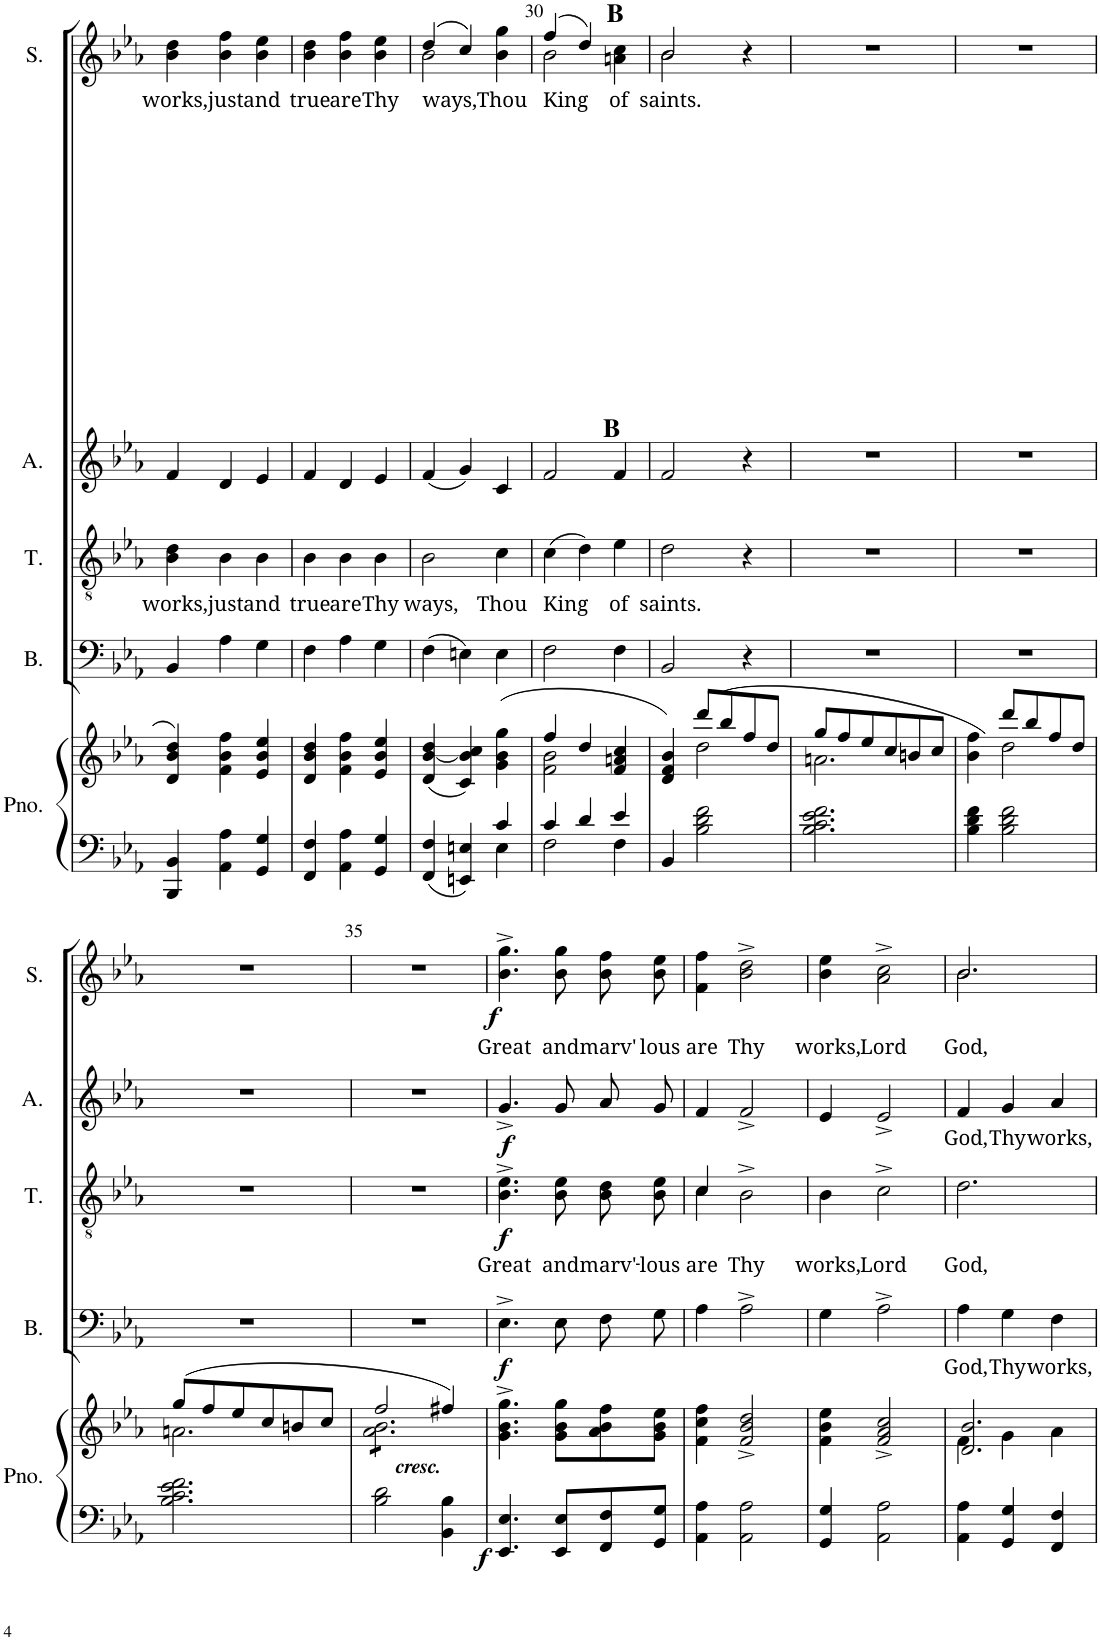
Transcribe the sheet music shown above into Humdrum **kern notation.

**kern	**kern	**dynam	**kern	**text	**dynam	**kern	**text	**dynam	**kern	**text	**dynam	**kern	**text	**dynam
*part5	*part5	*part5	*part4	*part4	*part4	*part3	*part3	*part3	*part2	*part2	*part2	*part1	*part1	*part1
*staff6	*staff5	*staff5/6	*staff4	*staff4	*staff4	*staff3	*staff3	*staff3	*staff2	*staff2	*staff2	*staff1	*staff1	*staff1
*I"Piano	*	*	*I"Bass	*	*	*I"Tenor	*	*	*I"Alto	*	*	*I"Soprano	*	*
*I'Pno.	*	*	*I'B.	*	*	*I'T.	*	*	*I'A.	*	*	*I'S.	*	*
!!LO:PB:g=z
*clefF4	*clefG2	*	*clefF4	*	*	*clefGv2	*	*	*clefG2	*	*	*clefG2	*	*
*k[b-e-a-]	*k[b-e-a-]	*	*k[b-e-a-]	*	*	*k[b-e-a-]	*	*	*k[b-e-a-]	*	*	*k[b-e-a-]	*	*
*M3/4	*M3/4	*	*M3/4	*	*	*M3/4	*	*	*M3/4	*	*	*M3/4	*	*
=27	=27	=27	=27	=27	=27	=27	=27	=27	=27	=27	=27	=27	=27	=27
!	!	!	!	!	!	!	!LO:LY:b	!	!	!	!	!	!LO:LY:b	!
4BBB-/ 4BB-/	4d/ 4b-/ 4dd/	.	4BB-/	.	.	4B-\ 4d\	works,	.	4f/	.	.	4b-\ 4dd\	works,	.
!	!	!	!	!	!	!	!LO:LY:b	!	!	!	!	!	!LO:LY:b	!
4AA-\ 4A-\	4f\ 4b-\ 4ff\	.	4A-\	.	.	4B-\	just	.	4d/	.	.	4b-\ 4ff\	just	.
!	!	!	!	!	!	!	!LO:LY:b	!	!	!	!	!	!LO:LY:b	!
4GG/ 4G/	4e-/ 4b-/ 4ee-/	.	4G\	.	.	4B-\	and	.	4e-/	.	.	4b-\ 4ee-\	and	.
=28	=28	=28	=28	=28	=28	=28	=28	=28	=28	=28	=28	=28	=28	=28
!	!	!	!	!	!	!	!LO:LY:b	!	!	!	!	!	!LO:LY:b	!
4FF/ 4F/	4d/ 4b-/ 4dd/	.	4F\	.	.	4B-\	true	.	4f/	.	.	4b-\ 4dd\	true	.
!	!	!	!	!	!	!	!LO:LY:b	!	!	!	!	!	!LO:LY:b	!
4AA-\ 4A-\	4f\ 4b-\ 4ff\	.	4A-\	.	.	4B-\	are	.	4d/	.	.	4b-\ 4ff\	are	.
!	!	!	!	!	!	!	!LO:LY:b	!	!	!	!	!	!LO:LY:b	!
4GG/ 4G/	4e-/ 4b-/ 4ee-/	.	4G\	.	.	4B-\	Thy	.	4e-/	.	.	4b-\ 4ee-\	Thy	.
=29	=29	=29	=29	=29	=29	=29	=29	=29	=29	=29	=29	=29	=29	=29
*^	*	*	*	*	*	*	*	*	*	*	*	*	*	*
!	!	!	!	!	!	!	!	!LO:LY:b	!	!	!	!	!	!LO:LY:b	!
*	*	*	*	*	*	*	*	*	*	*	*	*	*^	*	*
4FF/ 4F/	2ryy	(4d/ [4b-/ 4dd/	.	(4F\	.	.	2B-\	ways,	.	(4f/	.	.	(4dd/	2b-\	-ways,	.
4EEn/ 4En/	.	4c/ 4b-/] 4cc/)	.	4En\)	.	.	.	.	.	4g/)	.	.	4cc/)	.	.	.
!	!	!	!	!	!	!	!	!LO:LY:b	!	!	!	!	!	!	!LO:LY:b	!
4c/	4E\	(4g\ 4b-\ 4gg\	.	4E\	.	.	4c\	Thou	.	4c/	.	.	4b-\ 4gg\	4ryy	Thou	.
=30	=30	=30	=30	=30	=30	=30	=30	=30	=30	=30	=30	=30	=30	=30	=30	=30
*	*	*^	*	*	*	*	*	*	*	*	*	*	*	*	*	*
!	!	!	!	!	!	!	!	!	!LO:LY:b	!	!	!	!	!	!	!LO:LY:b	!
4c/	2F\	4ff/	2f\ 2b-\	.	2F\	.	.	(4c\	-King	.	2f/	.	.	(4ff/	2b-\	-King	.
4d/	.	4dd/	.	.	.	.	.	4d\)	.	.	.	.	.	4dd/)	.	.	.
!	!	!	!	!	!	!	!	!	!LO:LY:b	!	!	!	!	!	!	!LO:LY:b	!
4e-/	4F\	4f/ 4an/ 4cc/	4ryy	.	4F\	.	.	4e-\	of	.	4f/	.	.	4an\ 4cc\	4ryy	of	.
!!LO:REH:place=s1:a:B:cj:enc=none:fs=14:t=B	!!
!!LO:REH:place=s1:b:B:cj:enc=none:fs=14:t=B	!!
=31	=31	=31	=31	=31	=31	=31	=31	=31	=31	=31	=31	=31	=31	=31	=31	=31	=31
!	!	!	!	!	!	!	!	!	!LO:LY:b	!	!	!	!	!	!	!LO:LY:b	!
*v	*v	*	*	*	*	*	*	*	*	*	*	*	*	*	*	*	*
4BB-/	4d/ 4f/ 4b-/)	4ryy	.	2BB-/	.	.	2d\	saints.	.	2f/	.	.	2b-/	2b-\	saints.	.
2B-\ 2d\ 2f\	(8ddd/L	2dd\	.	.	.	.	.	.	.	.	.	.	.	.	.	.
.	8bb-/	.	.	.	.	.	.	.	.	.	.	.	.	.	.	.
.	8ff/	.	.	4r	.	.	4r	.	.	4r	.	.	4r	4ryy	.	.
.	8dd/J	.	.	.	.	.	.	.	.	.	.	.	.	.	.	.
*	*	*	*	*	*	*	*	*	*	*	*	*	*v	*v	*	*
=32	=32	=32	=32	=32	=32	=32	=32	=32	=32	=32	=32	=32	=32	=32	=32
2.B-\ 2.c\ 2.e-\ 2.f\	8gg/L	2.an\	.	2.r	.	.	2.r	.	.	2.r	.	.	2.r	.	.
.	8ff/	.	.	.	.	.	.	.	.	.	.	.	.	.	.
.	8ee-/	.	.	.	.	.	.	.	.	.	.	.	.	.	.
.	8cc/	.	.	.	.	.	.	.	.	.	.	.	.	.	.
.	8bn/	.	.	.	.	.	.	.	.	.	.	.	.	.	.
.	8cc/J	.	.	.	.	.	.	.	.	.	.	.	.	.	.
=33	=33	=33	=33	=33	=33	=33	=33	=33	=33	=33	=33	=33	=33	=33	=33
4B-\ 4d\ 4f\	4b-\ 4ff\)	4ryy	.	2.r	.	.	2.r	.	.	2.r	.	.	2.r	.	.
2B-\ 2d\ 2f\	8ddd/L	2dd\	.	.	.	.	.	.	.	.	.	.	.	.	.
.	8bb-/	.	.	.	.	.	.	.	.	.	.	.	.	.	.
.	8ff/	.	.	.	.	.	.	.	.	.	.	.	.	.	.
.	8dd/J	.	.	.	.	.	.	.	.	.	.	.	.	.	.
!!LO:LB:g=z
=34	=34	=34	=34	=34	=34	=34	=34	=34	=34	=34	=34	=34	=34	=34	=34
2.B-\ 2.c\ 2.e-\ 2.f\	(8gg/L	2.an\	.	2.r	.	.	2.r	.	.	2.r	.	.	2.r	.	.
.	8ff/	.	.	.	.	.	.	.	.	.	.	.	.	.	.
.	8ee-/	.	.	.	.	.	.	.	.	.	.	.	.	.	.
.	8cc/	.	.	.	.	.	.	.	.	.	.	.	.	.	.
.	8bn/	.	.	.	.	.	.	.	.	.	.	.	.	.	.
.	8cc/J	.	.	.	.	.	.	.	.	.	.	.	.	.	.
=35	=35	=35	=35	=35	=35	=35	=35	=35	=35	=35	=35	=35	=35	=35	=35
!LO:TX:a:Bi:t=cresc.	!	!	!	!	!	!	!	!	!	!	!	!	!	!	!
*	*tremolo	*	*	*	*	*	*	*	*	*	*	*	*	*	*
2B-\ 2d\	2ff/	8a-\ 8b-\L	.	2.r	.	.	2.r	.	.	2.r	.	.	2.r	.	.
.	.	8a-\ 8b-\	.	.	.	.	.	.	.	.	.	.	.	.	.
.	.	8a-\ 8b-\	.	.	.	.	.	.	.	.	.	.	.	.	.
.	.	8a-\ 8b-\	.	.	.	.	.	.	.	.	.	.	.	.	.
4BB-\ 4B-\	4ff#X/)	8a-\ 8b-\	.	.	.	.	.	.	.	.	.	.	.	.	.
.	.	8a-\ 8b-\J	.	.	.	.	.	.	.	.	.	.	.	.	.
*	*Xtremolo	*	*	*	*	*	*	*	*	*	*	*	*	*	*
*	*v	*v	*	*	*	*	*	*	*	*	*	*	*	*	*
=36	=36	=36	=36	=36	=36	=36	=36	=36	=36	=36	=36	=36	=36	=36
!	!	!LO:DY:b=2	!	!	!LO:DY:b	!	!LO:LY:b	!LO:DY:b	!	!	!LO:DY:b	!	!LO:LY:b	!LO:DY:b
4.EE-/ 4.E-/	4.g\^ 4.b-\^ 4.gg\^	f	4.E-^\	.	f	4.B-\^ 4.e-\^	Great	f	4.g^/	.	f	4.b-\^ 4.gg\^	Great	f
!	!	!	!	!	!	!	!LO:LY:b	!	!	!	!	!	!LO:LY:b	!
8EE-/ 8E-/L	8g\ 8b-\ 8gg\L	.	8E-\	.	.	8B-\ 8e-\	and	.	8g/	.	.	8b-\ 8gg\	and	.
!	!	!	!	!	!	!	!LO:LY:b	!	!	!	!	!	!LO:LY:b	!
8FF/ 8F/	8a-\ 8b-\ 8ff\	.	8F\L	.	.	8B-\ 8d\L	marv'-	.	8a-/L	.	.	8b-\ 8ff\L	marv'	.
!	!	!	!	!	!	!	!LO:LY:b	!	!	!	!	!	!LO:LY:b	!
8GG/ 8G/J	8g\ 8b-\ 8ee-\J	.	8G\J	.	.	8B-\ 8e-\J	-lous	.	8g/J	.	.	8b-\ 8ee-\J	lous	.
=37	=37	=37	=37	=37	=37	=37	=37	=37	=37	=37	=37	=37	=37	=37
!	!	!	!	!	!	!	!LO:LY:b	!	!	!	!	!	!LO:LY:b	!
*	*	*	*	*	*	*^	*	*	*	*	*	*	*	*
4AA-\ 4A-\	4f\ 4cc\ 4ff\	.	4A-\	.	.	4c/	4c\	are	.	4f/	.	.	4f\ 4ff\	are	.
!	!	!	!	!	!	!	!	!LO:LY:b	!	!	!	!	!	!LO:LY:b	!
2AA-\ 2A-\	2f/^ 2b-/^ 2dd/^	.	2A-^\	.	.	2B-^\	2ryy	Thy	.	2f^/	.	.	2b-\^ 2dd\^	Thy	.
=38	=38	=38	=38	=38	=38	=38	=38	=38	=38	=38	=38	=38	=38	=38	=38
!	!	!	!	!	!	!	!	!LO:LY:b	!	!	!	!	!	!LO:LY:b	!
*	*	*	*	*	*	*v	*v	*	*	*	*	*	*	*	*
4GG/ 4G/	4f\ 4b-\ 4ee-\	.	4G\	.	.	4B-\	works,	.	4e-/	.	.	4b-\ 4ee-\	works,	.
!	!	!	!	!	!	!	!LO:LY:b	!	!	!	!	!	!LO:LY:b	!
2AA-\ 2A-\	2f/^ 2a-/^ 2cc/^	.	2A-^\	.	.	2c^\	Lord	.	2e-^/	.	.	2a-\^ 2cc\^	Lord	.
=39	=39	=39	=39	=39	=39	=39	=39	=39	=39	=39	=39	=39	=39	=39
*	*^	*	*	*	*	*	*	*	*	*	*	*	*	*
!	!	!	!	!	!LO:LY:b	!	!	!LO:LY:b	!	!	!LO:LY:b	!	!	!LO:LY:b	!
*	*	*	*	*	*	*	*	*	*	*	*	*	*^	*	*
4AA-\ 4A-\	2.d/ 2.b-/	4f\	.	4A-\	God,	.	2.d\	God,	.	4f/	God,	.	2.b-/	2.b-\	God,	.
!	!	!	!	!	!LO:LY:b	!	!	!	!	!	!LO:LY:b	!	!	!	!	!
4GG/ 4G/	.	4g\	.	4G\	Thy	.	.	.	.	4g/	Thy	.	.	.	.	.
!	!	!	!	!	!LO:LY:b	!	!	!	!	!	!LO:LY:b	!	!	!	!	!
4FF/ 4F/	.	4a-\	.	4F\	works,	.	.	.	.	4a-/	works,	.	.	.	.	.
*	*v	*v	*	*	*	*	*	*	*	*	*	*	*v	*v	*	*
=	=	=	=	=	=	=	=	=	=	=	=	=	=	=
*-	*-	*-	*-	*-	*-	*-	*-	*-	*-	*-	*-	*-	*-	*-
